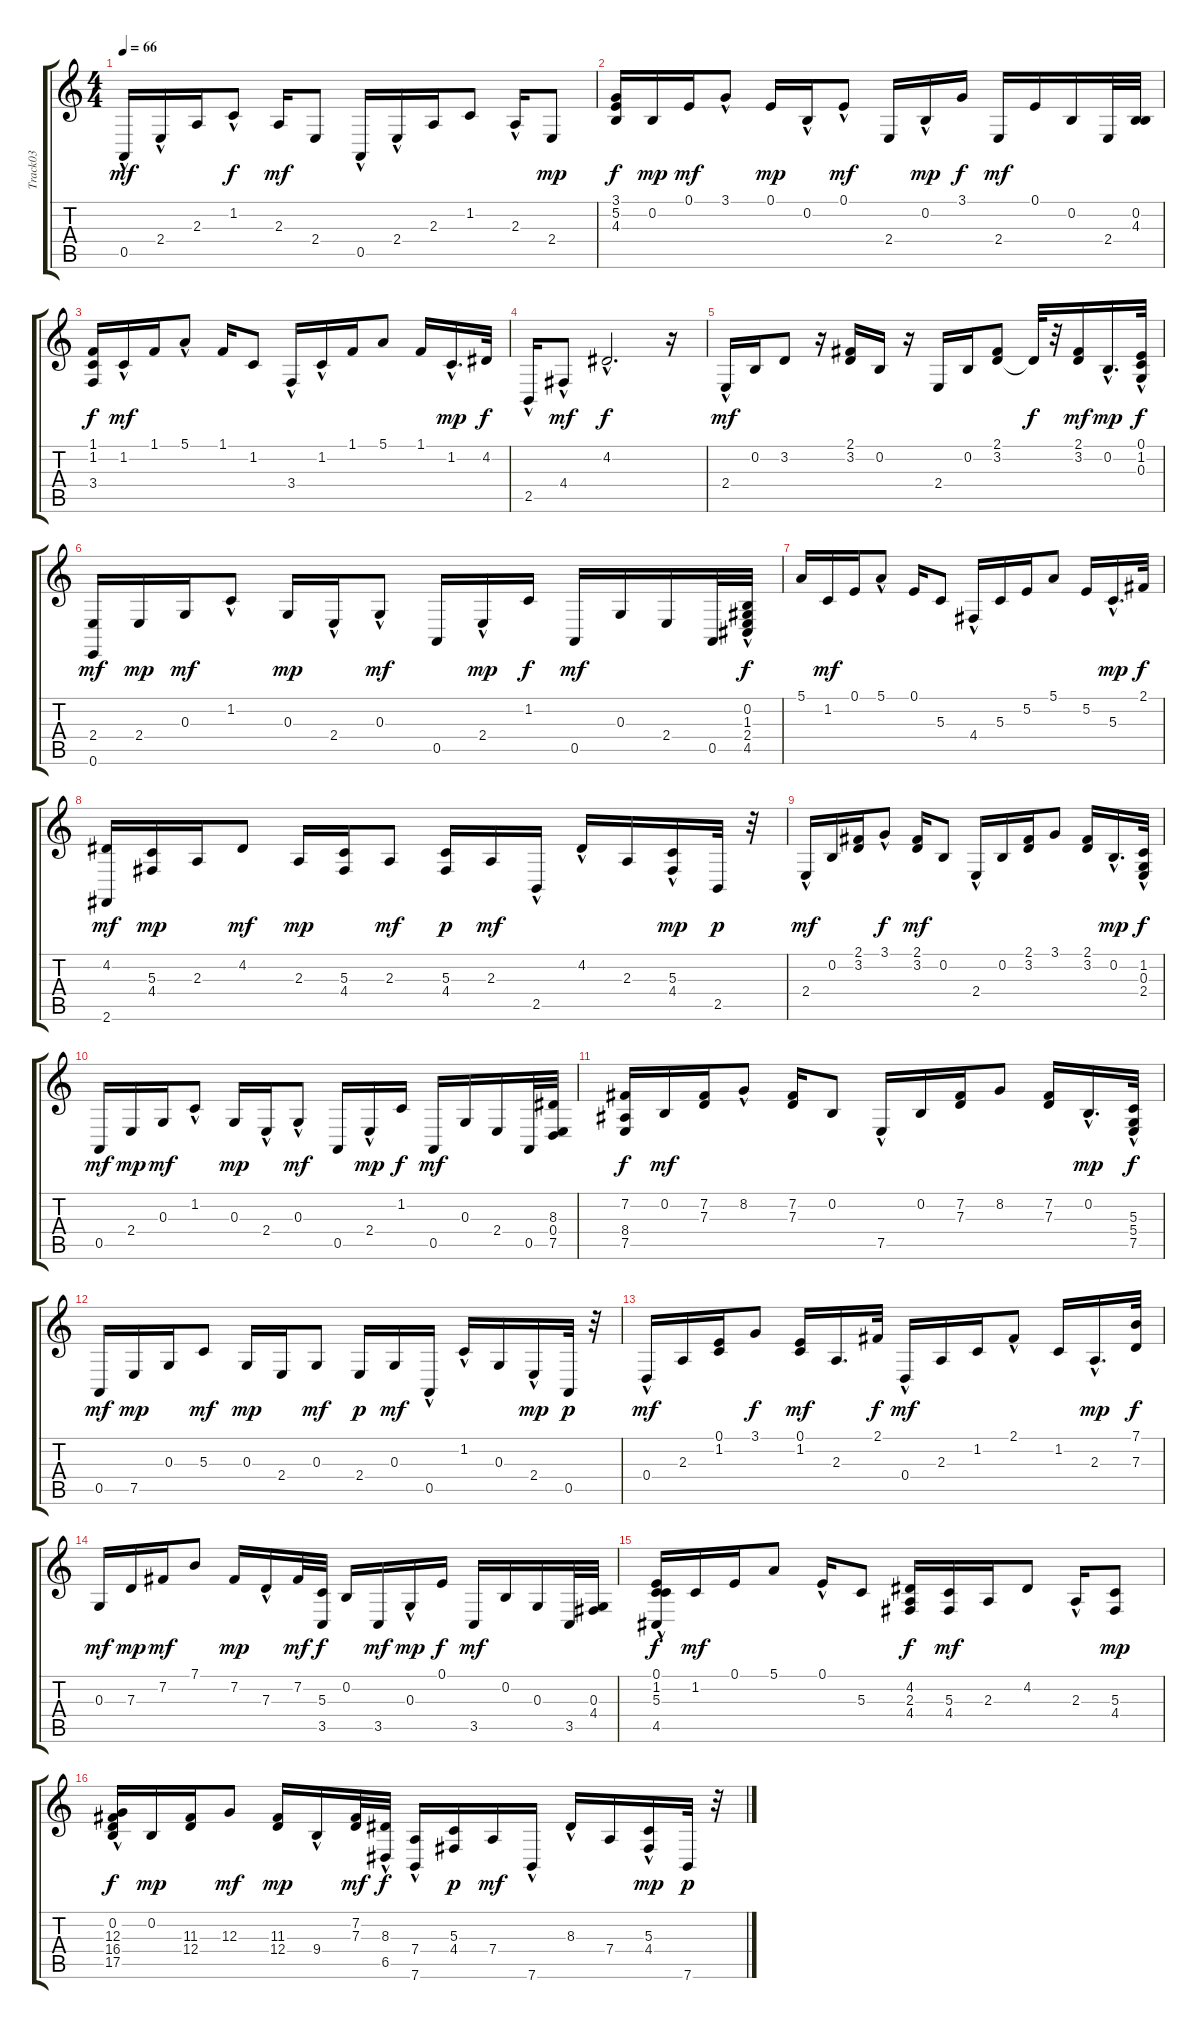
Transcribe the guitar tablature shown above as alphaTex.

\track ("Track03" "Track03") {instrument acousticgrandpiano}
\staff {score tabs}
\tuning (E4 B3 G3 D3 A2 E2) {hide}
\ts (4 4)
\tempo 66
\clef g2
\ks c
0.5{hac}.16{dy mf} 2.4{hac}.16 2.3.16 1.2{hac}.8{dy f} 2.3.16{dy mf} 2.4.8 0.5{hac}.16 2.4{hac}.16 2.3.16 1.2.8 2.3{hac}.16 2.4.8{dy mp} |
(3.1 5.2 4.3).16{dy f} 0.2.16{dy mp} 0.1.16{dy mf} 3.1{hac}.8 0.1.16{dy mp} 0.2{hac}.16 0.1{hac}.8{dy mf} 2.4.16 0.2{hac}.16{dy mp} 3.1.16{dy f} 2.4.16{dy mf} 0.1.16 0.2.16 2.4.32 (0.2 4.3).32 |
(1.1 1.2 3.4).16{dy f} 1.2{hac}.16{dy mf} 1.1.16 5.1{hac}.8 1.1.16 1.2.8 3.4{hac}.16 1.2{hac}.16 1.1.16 5.1.8 1.1.16 1.2{hac}.16{d dy mp} 4.2.32{dy f} |
2.5{hac}.16 4.4{hac}.8{dy mf} 4.2{hac}.2{d dy f} r.16 |
2.4{hac}.16{dy mf} 0.2.16 3.2.8 r.16 (2.1 3.2).16 0.2.16 r.16 2.4.16 0.2.16 (2.1 3.2).8 3.2{t}.32{dy f} r.32 (2.1 3.2).16{dy mf} 0.2{hac}.16{d dy mp} (0.1 1.2{hac} 0.3).32{dy f} |
(2.4 0.6).16{dy mf} 2.4.16{dy mp} 0.3.16{dy mf} 1.2{hac}.8 0.3.16{dy mp} 2.4{hac}.16 0.3{hac}.8{dy mf} 0.5.16 2.4{hac}.16{dy mp} 1.2.16{dy f} 0.5.16{dy mf} 0.3.16 2.4.16 0.5.32 (0.2{hac} 1.3 2.4 4.5).32{dy f} |
5.1.16 1.2.16{dy mf} 0.1.16 5.1{hac}.8 0.1.16 5.3.8 4.4{hac}.16 5.3.16 5.2.16 5.1.8 5.2.16 5.3{hac}.16{d dy mp} 2.1.32{dy f} |
(4.2 2.6).16{dy mf} (5.3 4.4).16{dy mp} 2.3.16 4.2.8{dy mf} 2.3.16{dy mp} (5.3 4.4).16 2.3.8{dy mf} (5.3 4.4).16{dy p} 2.3.16{dy mf} 2.5{hac}.16 4.2{hac}.16 2.3.16 (5.3{hac} 4.4{hac}).16{dy mp} 2.5.32{dy p} r.32 |
2.4{hac}.16{dy mf} 0.2.16 (2.1 3.2).16 3.1{hac}.8{dy f} (2.1 3.2).16{dy mf} 0.2.8 2.4{hac}.16 0.2.16 (2.1 3.2).16 3.1.8 (2.1 3.2).16 0.2{hac}.16{d dy mp} (1.2 0.3{hac} 2.4).32{dy f} |
0.5.16{dy mf} 2.4.16{dy mp} 0.3.16{dy mf} 1.2{hac}.8 0.3.16{dy mp} 2.4{hac}.16 0.3{hac}.8{dy mf} 0.5.16 2.4{hac}.16{dy mp} 1.2.16{dy f} 0.5.16{dy mf} 0.3.16 2.4.16 0.5.32 (8.3 0.4 7.5).32 |
(7.2 8.4 7.5).16{dy f} 0.2.16{dy mf} (7.2 7.3).16 8.2{hac}.8 (7.2 7.3).16 0.2.8 7.5{hac}.16 0.2.16 (7.2 7.3).16 8.2.8 (7.2 7.3).16 0.2{hac}.16{d dy mp} (5.3 5.4{hac} 7.5).32{dy f} |
0.5.16{dy mf} 7.5.16{dy mp} 0.3.16 5.3.8{dy mf} 0.3.16{dy mp} 2.4.16 0.3.8{dy mf} 2.4.16{dy p} 0.3.16{dy mf} 0.5{hac}.16 1.2{hac}.16 0.3.16 2.4{hac}.16{dy mp} 0.5.32{dy p} r.32 |
0.4{hac}.16{dy mf} 2.3.16 (0.1 1.2).16 3.1.8{dy f} (0.1 1.2).16{dy mf} 2.3.16{d} 2.1.32{dy f} 0.4{hac}.16{dy mf} 2.3.16 1.2.16 2.1{hac}.8 1.2.16 2.3{hac}.16{d dy mp} (7.1 7.3).32{dy f} |
0.3.16{dy mf} 7.3.16{dy mp} 7.2.16{dy mf} 7.1.8 7.2.16{dy mp} 7.3{hac}.16 7.2.32{dy mf} (5.3 3.5).32{dy f} 0.2.16 3.5.16{dy mf} 0.3{hac}.16{dy mp} 0.1.16{dy f} 3.5.16{dy mf} 0.2.16 0.3.16 3.5.32 (0.3 4.4).32 |
(0.1 1.2 5.3 4.5{hac}).16{dy f} 1.2.16{dy mf} 0.1.16 5.1.8 0.1{hac}.16 5.3.8 (4.2 2.3 4.4).16{dy f} (5.3 4.4).16{dy mf} 2.3.16 4.2.8 2.3{hac}.16 (5.3 4.4).8{dy mp} |
(0.2 12.3 16.4{hac} 17.5{hac}).16{dy f} 0.2.16{dy mp} (11.3 12.4).16 12.3.8{dy mf} (11.3 12.4).16{dy mp} 9.4{hac}.16 (7.2 7.3).32{dy mf} (8.3{hac} 6.5).32{dy f} (7.4{hac} 7.6).16 (5.3 4.4).16{dy p} 7.4.16{dy mf} 7.6{hac}.16 8.3{hac}.16 7.4.16 (5.3{hac} 4.4{hac}).16{dy mp} 7.6.32{dy p} r.32
